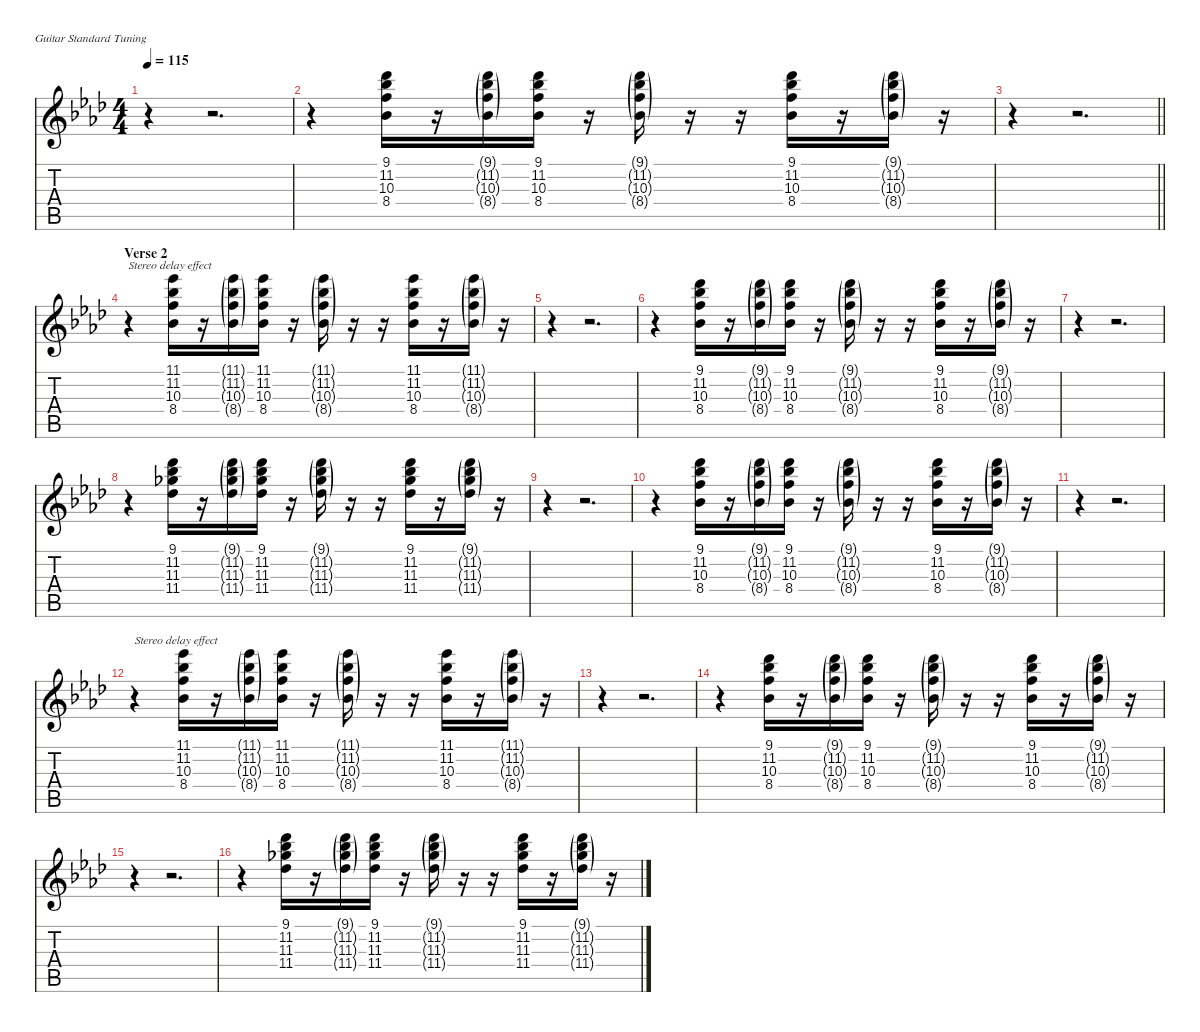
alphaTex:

\defaultSystemsLayout 4
\hideDynamics
\bracketExtendMode nobrackets
\singleTrackTrackNamePolicy hidden
\multiTrackTrackNamePolicy hidden
\firstSystemTrackNameMode fullname
\firstSystemTrackNameOrientation horizontal
\otherSystemsTrackNameOrientation horizontal
\track ("Delayed Gtr (Center)" "el.guit.") {instrument electricguitarclean}
\staff {score tabs}
\tuning (E4 B3 G3 D3 A2 E2)
\ts (4 4)
\tempo 115
\clef g2
\ks ab
r.4{dy f beam Down} r.2{d beam Down} |
r.4{beam Down} (9.1{acc b} 11.2{acc b} 10.3{acc forcenatural} 8.4{acc b}).16{beam Down} r.16{beam Down} (9.1{g acc b} 11.2{g acc b} 10.3{g acc forcenatural} 8.4{g acc b}).16{beam Down} (9.1{acc b} 11.2{acc b} 10.3{acc forcenatural} 8.4{acc b}).16{beam Down} r.16{beam Down} (9.1{g acc b} 11.2{g acc b} 10.3{g acc forcenatural} 8.4{g acc b}).16{beam Down} r.16{beam Down} r.16{beam Down} (9.1{acc b} 11.2{acc b} 10.3{acc forcenatural} 8.4{acc b}).16{beam Down} r.16{beam Down} (9.1{g acc b} 11.2{g acc b} 10.3{g acc forcenatural} 8.4{g acc b}).16{beam Down} r.16{beam Down} |
\barLineRight lightlight
r.4{beam Down} r.2{d beam Down} |
\section ("" "Verse 2")
r.4{txt "Stereo delay effect" beam Down} (11.1{acc b} 11.2{acc b} 10.3{acc forcenatural} 8.4{acc b}).16{beam Down} r.16{beam Down} (11.1{g acc b} 11.2{g acc b} 10.3{g acc forcenatural} 8.4{g acc b}).16{beam Down} (11.1{acc b} 11.2{acc b} 10.3{acc forcenatural} 8.4{acc b}).16{beam Down} r.16{beam Down} (11.1{g acc b} 11.2{g acc b} 10.3{g acc forcenatural} 8.4{g acc b}).16{beam Down} r.16{beam Down} r.16{beam Down} (11.1{acc b} 11.2{acc b} 10.3{acc forcenatural} 8.4{acc b}).16{beam Down} r.16{beam Down} (11.1{g acc b} 11.2{g acc b} 10.3{g acc forcenatural} 8.4{g acc b}).16{beam Down} r.16{beam Down} |
r.4{beam Down} r.2{d beam Down} |
r.4{beam Down} (9.1{acc b} 11.2{acc b} 10.3{acc forcenatural} 8.4{acc b}).16{beam Down} r.16{beam Down} (9.1{g acc b} 11.2{g acc b} 10.3{g acc forcenatural} 8.4{g acc b}).16{beam Down} (9.1{acc b} 11.2{acc b} 10.3{acc forcenatural} 8.4{acc b}).16{beam Down} r.16{beam Down} (9.1{g acc b} 11.2{g acc b} 10.3{g acc forcenatural} 8.4{g acc b}).16{beam Down} r.16{beam Down} r.16{beam Down} (9.1{acc b} 11.2{acc b} 10.3{acc forcenatural} 8.4{acc b}).16{beam Down} r.16{beam Down} (9.1{g acc b} 11.2{g acc b} 10.3{g acc forcenatural} 8.4{g acc b}).16{beam Down} r.16{beam Down} |
r.4{beam Down} r.2{d beam Down} |
r.4{beam Down} (9.1{acc b} 11.2{acc b} 11.3{acc b} 11.4{acc b}).16{beam Down} r.16{beam Down} (9.1{g acc b} 11.2{g acc b} 11.3{g acc b} 11.4{g acc b}).16{beam Down} (9.1{acc b} 11.2{acc b} 11.3{acc b} 11.4{acc b}).16{beam Down} r.16{beam Down} (9.1{g acc b} 11.2{g acc b} 11.3{g acc b} 11.4{g acc b}).16{beam Down} r.16{beam Down} r.16{beam Down} (9.1{acc b} 11.2{acc b} 11.3{acc b} 11.4{acc b}).16{beam Down} r.16{beam Down} (9.1{g acc b} 11.2{g acc b} 11.3{g acc b} 11.4{g acc b}).16{beam Down} r.16{beam Down} |
r.4{beam Down} r.2{d beam Down} |
r.4{beam Down} (9.1{acc b} 11.2{acc b} 10.3{acc forcenatural} 8.4{acc b}).16{beam Down} r.16{beam Down} (9.1{g acc b} 11.2{g acc b} 10.3{g acc forcenatural} 8.4{g acc b}).16{beam Down} (9.1{acc b} 11.2{acc b} 10.3{acc forcenatural} 8.4{acc b}).16{beam Down} r.16{beam Down} (9.1{g acc b} 11.2{g acc b} 10.3{g acc forcenatural} 8.4{g acc b}).16{beam Down} r.16{beam Down} r.16{beam Down} (9.1{acc b} 11.2{acc b} 10.3{acc forcenatural} 8.4{acc b}).16{beam Down} r.16{beam Down} (9.1{g acc b} 11.2{g acc b} 10.3{g acc forcenatural} 8.4{g acc b}).16{beam Down} r.16{beam Down} |
r.4{beam Down} r.2{d beam Down} |
r.4{txt "Stereo delay effect" beam Down} (11.1{acc b} 11.2{acc b} 10.3{acc forcenatural} 8.4{acc b}).16{beam Down} r.16{beam Down} (11.1{g acc b} 11.2{g acc b} 10.3{g acc forcenatural} 8.4{g acc b}).16{beam Down} (11.1{acc b} 11.2{acc b} 10.3{acc forcenatural} 8.4{acc b}).16{beam Down} r.16{beam Down} (11.1{g acc b} 11.2{g acc b} 10.3{g acc forcenatural} 8.4{g acc b}).16{beam Down} r.16{beam Down} r.16{beam Down} (11.1{acc b} 11.2{acc b} 10.3{acc forcenatural} 8.4{acc b}).16{beam Down} r.16{beam Down} (11.1{g acc b} 11.2{g acc b} 10.3{g acc forcenatural} 8.4{g acc b}).16{beam Down} r.16{beam Down} |
r.4{beam Down} r.2{d beam Down} |
r.4{beam Down} (9.1{acc b} 11.2{acc b} 10.3{acc forcenatural} 8.4{acc b}).16{beam Down} r.16{beam Down} (9.1{g acc b} 11.2{g acc b} 10.3{g acc forcenatural} 8.4{g acc b}).16{beam Down} (9.1{acc b} 11.2{acc b} 10.3{acc forcenatural} 8.4{acc b}).16{beam Down} r.16{beam Down} (9.1{g acc b} 11.2{g acc b} 10.3{g acc forcenatural} 8.4{g acc b}).16{beam Down} r.16{beam Down} r.16{beam Down} (9.1{acc b} 11.2{acc b} 10.3{acc forcenatural} 8.4{acc b}).16{beam Down} r.16{beam Down} (9.1{g acc b} 11.2{g acc b} 10.3{g acc forcenatural} 8.4{g acc b}).16{beam Down} r.16{beam Down} |
r.4{beam Down} r.2{d beam Down} |
r.4{beam Down} (9.1{acc b} 11.2{acc b} 11.3{acc b} 11.4{acc b}).16{beam Down} r.16{beam Down} (9.1{g acc b} 11.2{g acc b} 11.3{g acc b} 11.4{g acc b}).16{beam Down} (9.1{acc b} 11.2{acc b} 11.3{acc b} 11.4{acc b}).16{beam Down} r.16{beam Down} (9.1{g acc b} 11.2{g acc b} 11.3{g acc b} 11.4{g acc b}).16{beam Down} r.16{beam Down} r.16{beam Down} (9.1{acc b} 11.2{acc b} 11.3{acc b} 11.4{acc b}).16{beam Down} r.16{beam Down} (9.1{g acc b} 11.2{g acc b} 11.3{g acc b} 11.4{g acc b}).16{beam Down} r.16{beam Down}
